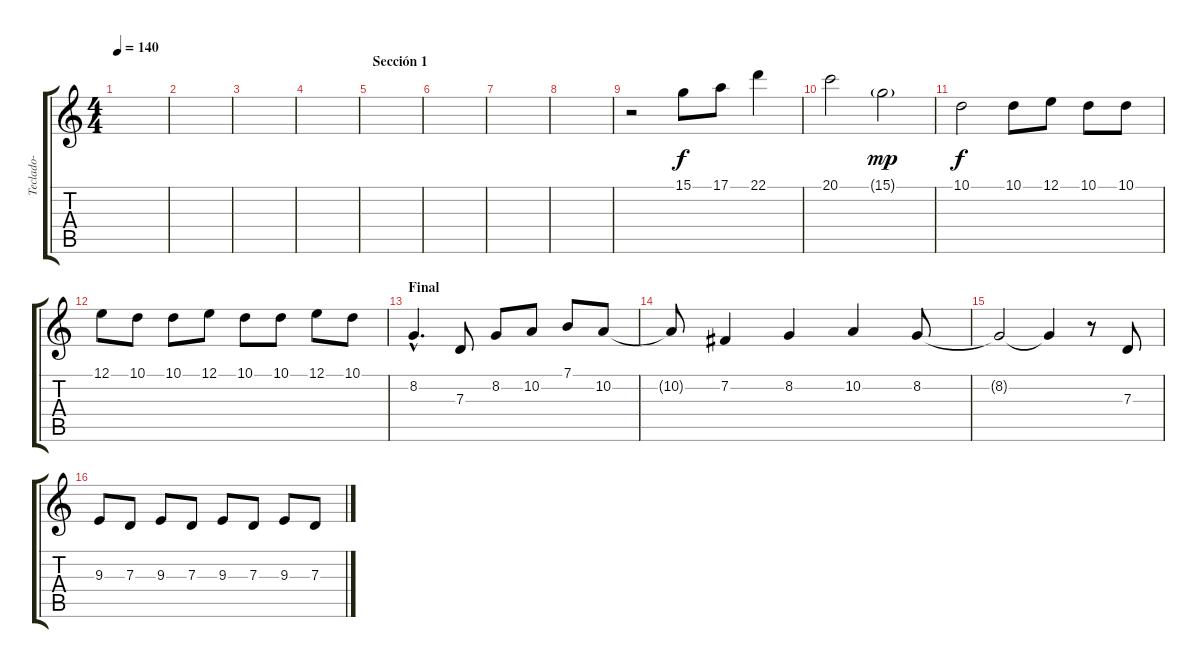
\track ("Teclado-" "Teclado-") {instrument piccolo}
\staff {score tabs}
\tuning (E4 B3 G3 D3 A2 E2) {hide}
\ts (4 4)
\tempo 140
\clef g2
\ks c
|
|
|
|
\section ("" "Sección 1")
|
|
|
|
r.2 15.1.8 17.1.8 22.1.4 |
20.1.2 15.1{g}.2{dy mp} |
10.1.2{dy f} 10.1.8 12.1.8 10.1.8 10.1.8 |
12.1.8 10.1.8 10.1.8 12.1.8 10.1.8 10.1.8 12.1.8 10.1.8 |
\section ("" "Final")
8.2{hac}.4{d} 7.3.8 8.2.8 10.2.8 7.1.8 10.2.8 |
10.2{t}.8 7.2.4 8.2.4 10.2.4 8.2.8 |
8.2{t}.2 8.2{t}.4 r.8 7.3.8 |
9.3.8 7.3.8 9.3.8 7.3.8 9.3.8 7.3.8 9.3.8 7.3.8
